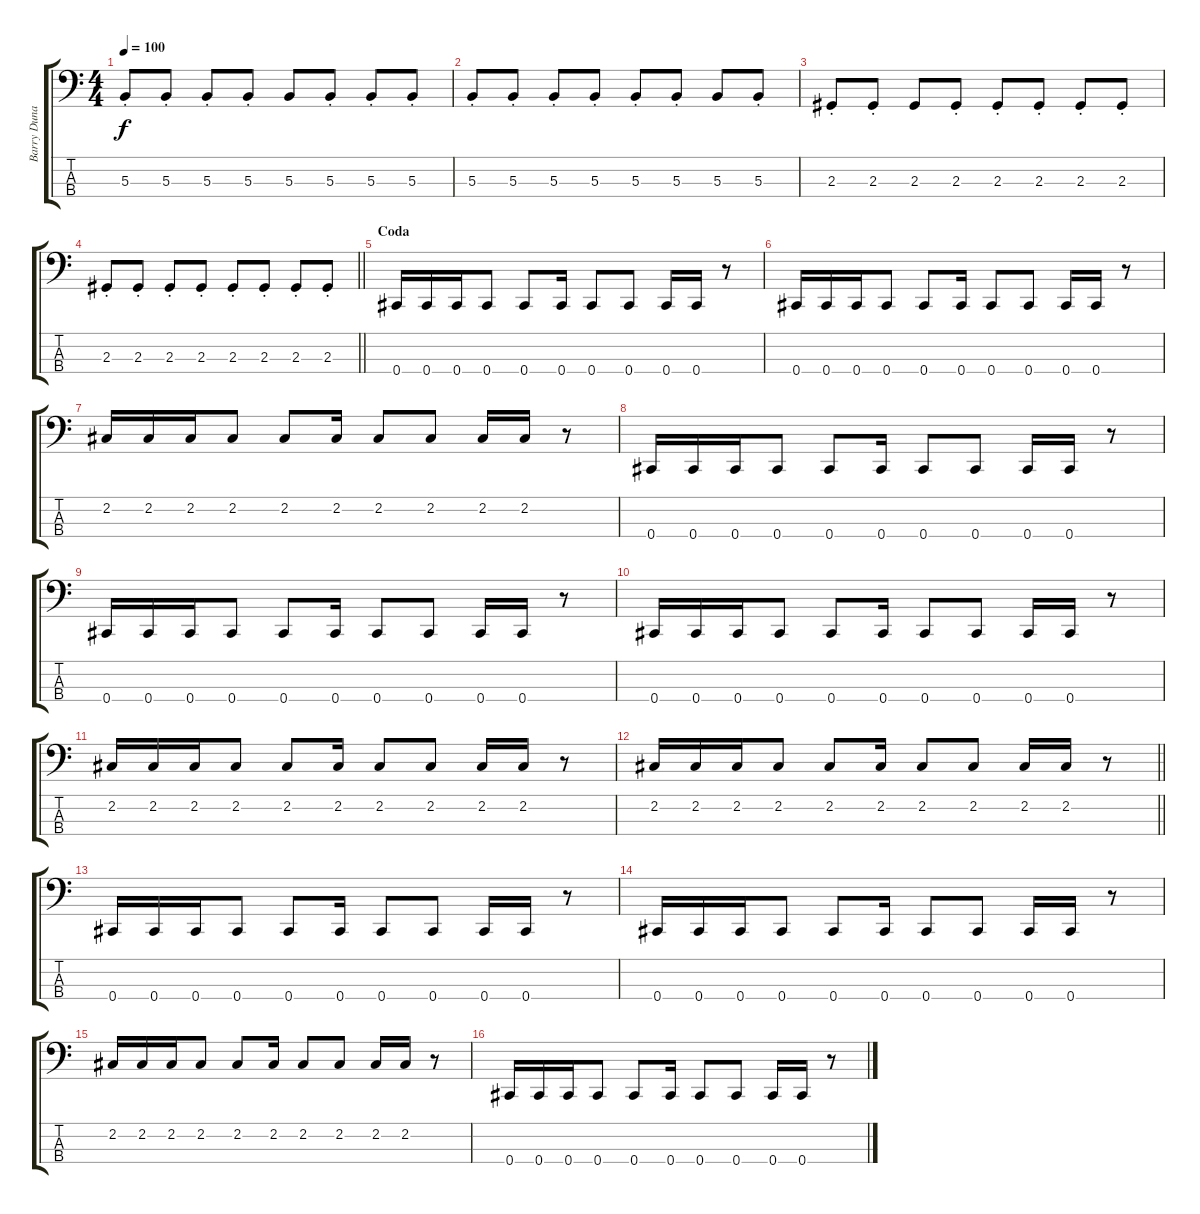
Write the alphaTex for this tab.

\track ("Barry Dunaway" "Barry Duna") {instrument electricbassfinger}
\staff {score tabs}
\tuning (E2 B1 Gb1 Db1) {hide}
\ts (4 4)
\tempo 100
\clef f4
\ks c
5.3{st}.8{dy f} 5.3{st}.8 5.3{st}.8 5.3{st}.8 5.3.8 5.3{st}.8 5.3{st}.8 5.3{st}.8 |
5.3{st}.8 5.3{st}.8 5.3{st}.8 5.3{st}.8 5.3{st}.8 5.3{st}.8 5.3.8 5.3{st}.8 |
2.3{st}.8 2.3{st}.8 2.3.8 2.3{st}.8 2.3{st}.8 2.3{st}.8 2.3{st}.8 2.3{st}.8 |
\barLineRight lightlight
2.3{st}.8 2.3{st}.8 2.3{st}.8 2.3{st}.8 2.3{st}.8 2.3{st}.8 2.3{st}.8 2.3{st}.8 |
\section ("" "Coda")
0.4.16 0.4.16 0.4.16 0.4.8 0.4.8 0.4.16 0.4.8 0.4.8 0.4.16 0.4.16 r.8 |
0.4.16 0.4.16 0.4.16 0.4.8 0.4.8 0.4.16 0.4.8 0.4.8 0.4.16 0.4.16 r.8 |
2.2.16 2.2.16 2.2.16 2.2.8 2.2.8 2.2.16 2.2.8 2.2.8 2.2.16 2.2.16 r.8 |
0.4.16 0.4.16 0.4.16 0.4.8 0.4.8 0.4.16 0.4.8 0.4.8 0.4.16 0.4.16 r.8 |
0.4.16 0.4.16 0.4.16 0.4.8 0.4.8 0.4.16 0.4.8 0.4.8 0.4.16 0.4.16 r.8 |
0.4.16 0.4.16 0.4.16 0.4.8 0.4.8 0.4.16 0.4.8 0.4.8 0.4.16 0.4.16 r.8 |
2.2.16 2.2.16 2.2.16 2.2.8 2.2.8 2.2.16 2.2.8 2.2.8 2.2.16 2.2.16 r.8 |
\barLineRight lightlight
2.2.16 2.2.16 2.2.16 2.2.8 2.2.8 2.2.16 2.2.8 2.2.8 2.2.16 2.2.16 r.8 |
0.4.16 0.4.16 0.4.16 0.4.8 0.4.8 0.4.16 0.4.8 0.4.8 0.4.16 0.4.16 r.8 |
0.4.16 0.4.16 0.4.16 0.4.8 0.4.8 0.4.16 0.4.8 0.4.8 0.4.16 0.4.16 r.8 |
2.2.16 2.2.16 2.2.16 2.2.8 2.2.8 2.2.16 2.2.8 2.2.8 2.2.16 2.2.16 r.8 |
0.4.16 0.4.16 0.4.16 0.4.8 0.4.8 0.4.16 0.4.8 0.4.8 0.4.16 0.4.16 r.8
